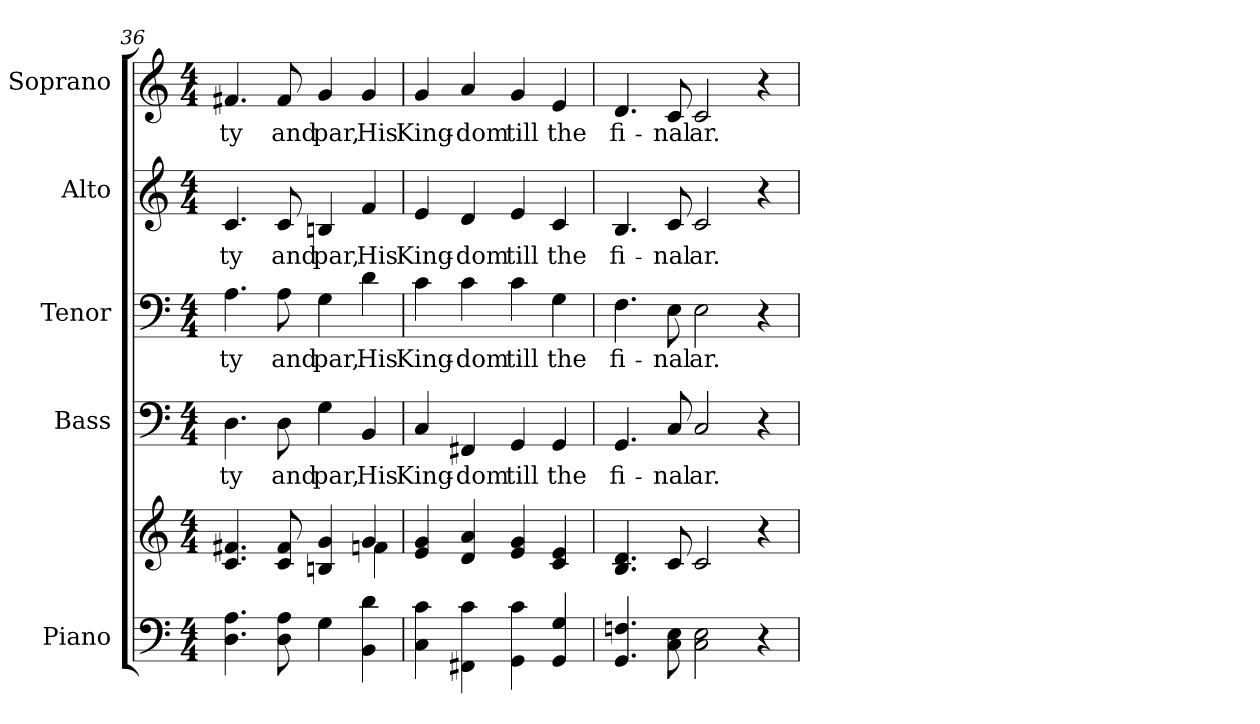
**kern	**kern	**kern	**text	**kern	**text	**kern	**text	**kern	**text
*part5	*part5	*part4	*part4	*part3	*part3	*part2	*part2	*part1	*part1
*staff6	*staff5	*staff4	*staff4	*staff3	*staff3	*staff2	*staff2	*staff1	*staff1
*I"Piano	*	*I"Bass	*	*I"Tenor	*	*I"Alto	*	*I"Soprano	*
*I'Pno.	*	*I'B.	*	*I'T.	*	*I'A.	*	*I'S.	*
*clefF4	*clefG2	*clefF4	*	*clefF4	*	*clefG2	*	*clefG2	*
*k[]	*k[]	*k[]	*	*k[]	*	*k[]	*	*k[]	*
*C:	*C:	*C:	*	*C:	*	*C:	*	*C:	*
*M4/4	*M4/4	*M4/4	*	*M4/4	*	*M4/4	*	*M4/4	*
=36	=36	=36	=36	=36	=36	=36	=36	=36	=36
*	*^	*	*	*	*	*	*	*	*
!	!	!	!	!LO:LY:b:color=#000000	!	!	!	!	!	!
!	!	!	!	!	!	!LO:LY:b:color=#000000	!	!	!	!
!	!	!	!	!	!	!	!	!LO:LY:b:color=#000000	!	!
!	!	!	!	!	!	!	!	!	!	!LO:LY:b:color=#000000
4.Di\ 4.Ai	4.ci/ 4.f#Xi	2ryy	4.Di\	-ty	4.Ai\	-ty	4.ci/	-ty	4.f#Xi/	-ty
!	!	!	!	!LO:LY:b:color=#000000	!	!	!	!	!	!
!	!	!	!	!	!	!LO:LY:b:color=#000000	!	!	!	!
!	!	!	!	!	!	!	!	!LO:LY:b:color=#000000	!	!
!	!	!	!	!	!	!	!	!	!	!LO:LY:b:color=#000000
8Di\ 8Ai	8ci/ 8f#i	.	8Di\	and	8Ai\	and	8ci/	and	8f#i/	and
!	!	!	!	!LO:LY:b:color=#000000	!	!	!	!	!	!
!	!	!	!	!	!	!LO:LY:b:color=#000000	!	!	!	!
!	!	!	!	!	!	!	!	!LO:LY:b:color=#000000	!	!
!	!	!	!	!	!	!	!	!	!	!LO:LY:b:color=#000000
4Gi\	4Bni/ 4gi	4ryy	4Gi\	par,	4Gi\	par,	4Bni/	par,	4gi/	par,
!	!	!	!	!LO:LY:b:color=#000000	!	!	!	!	!	!
!	!	!	!	!	!	!LO:LY:b:color=#000000	!	!	!	!
!	!	!	!	!	!	!	!	!LO:LY:b:color=#000000	!	!
!	!	!	!	!	!	!	!	!	!	!LO:LY:b:color=#000000
4BBi\ 4di	4gi/	4fni\	4BBi/	His	4di\	His	4fi/	His	4gi/	His
*	*v	*v	*	*	*	*	*	*	*	*
!!LO:PB:g=z
=37	=37	=37	=37	=37	=37	=37	=37	=37	=37
*	*^	*	*	*	*	*	*	*	*
!	!	!	!	!LO:LY:b:color=#000000	!	!	!	!	!	!
*	*v	*v	*	*	*	*	*	*	*	*
*	*^	*	*	*	*	*	*	*	*
!	!	!	!	!	!	!LO:LY:b:color=#000000	!	!	!	!
*	*v	*v	*	*	*	*	*	*	*	*
*	*^	*	*	*	*	*	*	*	*
!	!	!	!	!	!	!	!	!LO:LY:b:color=#000000	!	!
*	*v	*v	*	*	*	*	*	*	*	*
*	*^	*	*	*	*	*	*	*	*
!	!	!	!	!	!	!	!	!	!	!LO:LY:b:color=#000000
*	*v	*v	*	*	*	*	*	*	*	*
4Ci\ 4ci	4ei/ 4gi	4Ci/	King-	4ci\	King-	4ei/	King-	4gi/	King-
!	!	!	!LO:LY:b:color=#000000	!	!	!	!	!	!
!	!	!	!	!	!LO:LY:b:color=#000000	!	!	!	!
!	!	!	!	!	!	!	!LO:LY:b:color=#000000	!	!
!	!	!	!	!	!	!	!	!	!LO:LY:b:color=#000000
4FF#Xi\ 4ci	4di/ 4ai	4FF#Xi/	-dom	4ci\	-dom	4di/	-dom	4ai/	-dom
!	!	!	!LO:LY:b:color=#000000	!	!	!	!	!	!
!	!	!	!	!	!LO:LY:b:color=#000000	!	!	!	!
!	!	!	!	!	!	!	!LO:LY:b:color=#000000	!	!
!	!	!	!	!	!	!	!	!	!LO:LY:b:color=#000000
4GGi\ 4ci	4ei/ 4gi	4GGi/	till	4ci\	till	4ei/	till	4gi/	till
!	!	!	!LO:LY:b:color=#000000	!	!	!	!	!	!
!	!	!	!	!	!LO:LY:b:color=#000000	!	!	!	!
!	!	!	!	!	!	!	!LO:LY:b:color=#000000	!	!
!	!	!	!	!	!	!	!	!	!LO:LY:b:color=#000000
4GGi/ 4Gi	4ci/ 4ei	4GGi/	the	4Gi\	the	4ci/	the	4ei/	the
=38	=38	=38	=38	=38	=38	=38	=38	=38	=38
!	!	!	!LO:LY:b:color=#000000	!	!	!	!	!	!
!	!	!	!	!	!LO:LY:b:color=#000000	!	!	!	!
!	!	!	!	!	!	!	!LO:LY:b:color=#000000	!	!
!	!	!	!	!	!	!	!	!	!LO:LY:b:color=#000000
4.GGi/ 4.Fni	4.Bi/ 4.di	4.GGi/	fi-	4.Fi\	fi-	4.Bi/	fi-	4.di/	fi-
!	!	!	!LO:LY:b:color=#000000	!	!	!	!	!	!
!	!	!	!	!	!LO:LY:b:color=#000000	!	!	!	!
!	!	!	!	!	!	!	!LO:LY:b:color=#000000	!	!
!	!	!	!	!	!	!	!	!	!LO:LY:b:color=#000000
8Ci\ 8Ei	8ci/	8Ci/	-nal	8Ei\	-nal	8ci/	-nal	8ci/	-nal
!	!	!	!LO:LY:b:color=#000000	!	!	!	!	!	!
!	!	!	!	!	!LO:LY:b:color=#000000	!	!	!	!
!	!	!	!	!	!	!	!LO:LY:b:color=#000000	!	!
!	!	!	!	!	!	!	!	!	!LO:LY:b:color=#000000
2Ci\ 2Ei	2ci/	2Ci/	ar.	2Ei\	ar.	2ci/	ar.	2ci/	ar.
4r	4r	4r	.	4r	.	4r	.	4r	.
=	=	=	=	=	=	=	=	=	=
*-	*-	*-	*-	*-	*-	*-	*-	*-	*-
